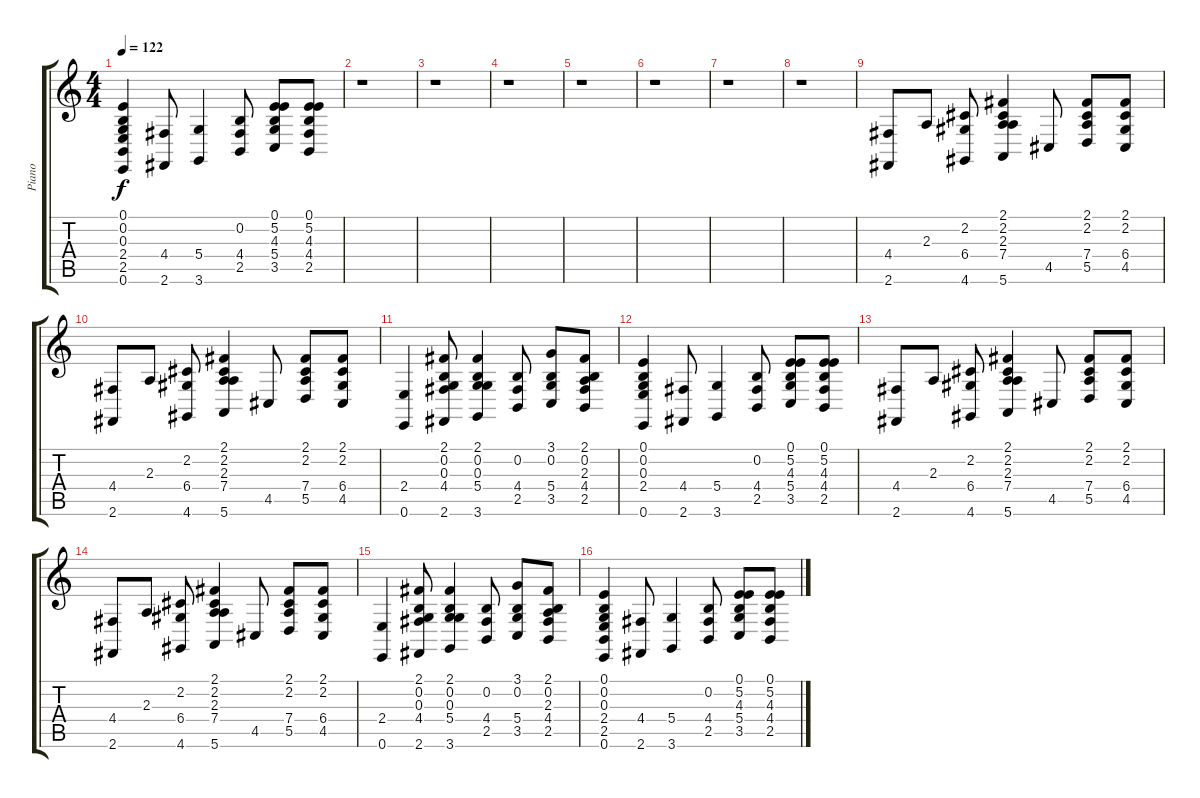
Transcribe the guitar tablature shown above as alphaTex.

\track ("Piano" "Piano") {instrument acousticgrandpiano}
\staff {score tabs}
\tuning (E4 B3 G3 D3 A2 E2) {hide}
\ts (4 4)
\tempo 122
\clef g2
\ks c
(0.1 0.2 0.3 2.4 2.5 0.6).4{dy f} (4.4 2.6).8 (5.4 3.6).4 (0.2 4.4 2.5).8 (0.1 5.2 4.3 5.4 3.5).8 (0.1 5.2 4.3 4.4 2.5).8 |
r.1 |
r.1 |
r.1 |
r.1 |
r.1 |
r.1 |
r.1 |
(4.4 2.6).8 2.3.8 (2.2 6.4 4.6).8 (2.1 2.2 2.3 7.4 5.6).4 4.5.8 (2.1 2.2 7.4 5.5).8 (2.1 2.2 6.4 4.5).8 |
(4.4 2.6).8 2.3.8 (2.2 6.4 4.6).8 (2.1 2.2 2.3 7.4 5.6).4 4.5.8 (2.1 2.2 7.4 5.5).8 (2.1 2.2 6.4 4.5).8 |
(2.4 0.6).4 (2.1 0.2 0.3 4.4 2.6).8 (2.1 0.2 0.3 5.4 3.6).4 (0.2 4.4 2.5).8 (3.1 0.2 5.4 3.5).8 (2.1 0.2 2.3 4.4 2.5).8 |
(0.1 0.2 0.3 2.4 0.6).4 (4.4 2.6).8 (5.4 3.6).4 (0.2 4.4 2.5).8 (0.1 5.2 4.3 5.4 3.5).8 (0.1 5.2 4.3 4.4 2.5).8 |
(4.4 2.6).8 2.3.8 (2.2 6.4 4.6).8 (2.1 2.2 2.3 7.4 5.6).4 4.5.8 (2.1 2.2 7.4 5.5).8 (2.1 2.2 6.4 4.5).8 |
(4.4 2.6).8 2.3.8 (2.2 6.4 4.6).8 (2.1 2.2 2.3 7.4 5.6).4 4.5.8 (2.1 2.2 7.4 5.5).8 (2.1 2.2 6.4 4.5).8 |
(2.4 0.6).4 (2.1 0.2 0.3 4.4 2.6).8 (2.1 0.2 0.3 5.4 3.6).4 (0.2 4.4 2.5).8 (3.1 0.2 5.4 3.5).8 (2.1 0.2 2.3 4.4 2.5).8 |
(0.1 0.2 0.3 2.4 2.5 0.6).4 (4.4 2.6).8 (5.4 3.6).4 (0.2 4.4 2.5).8 (0.1 5.2 4.3 5.4 3.5).8 (0.1 5.2 4.3 4.4 2.5).8
